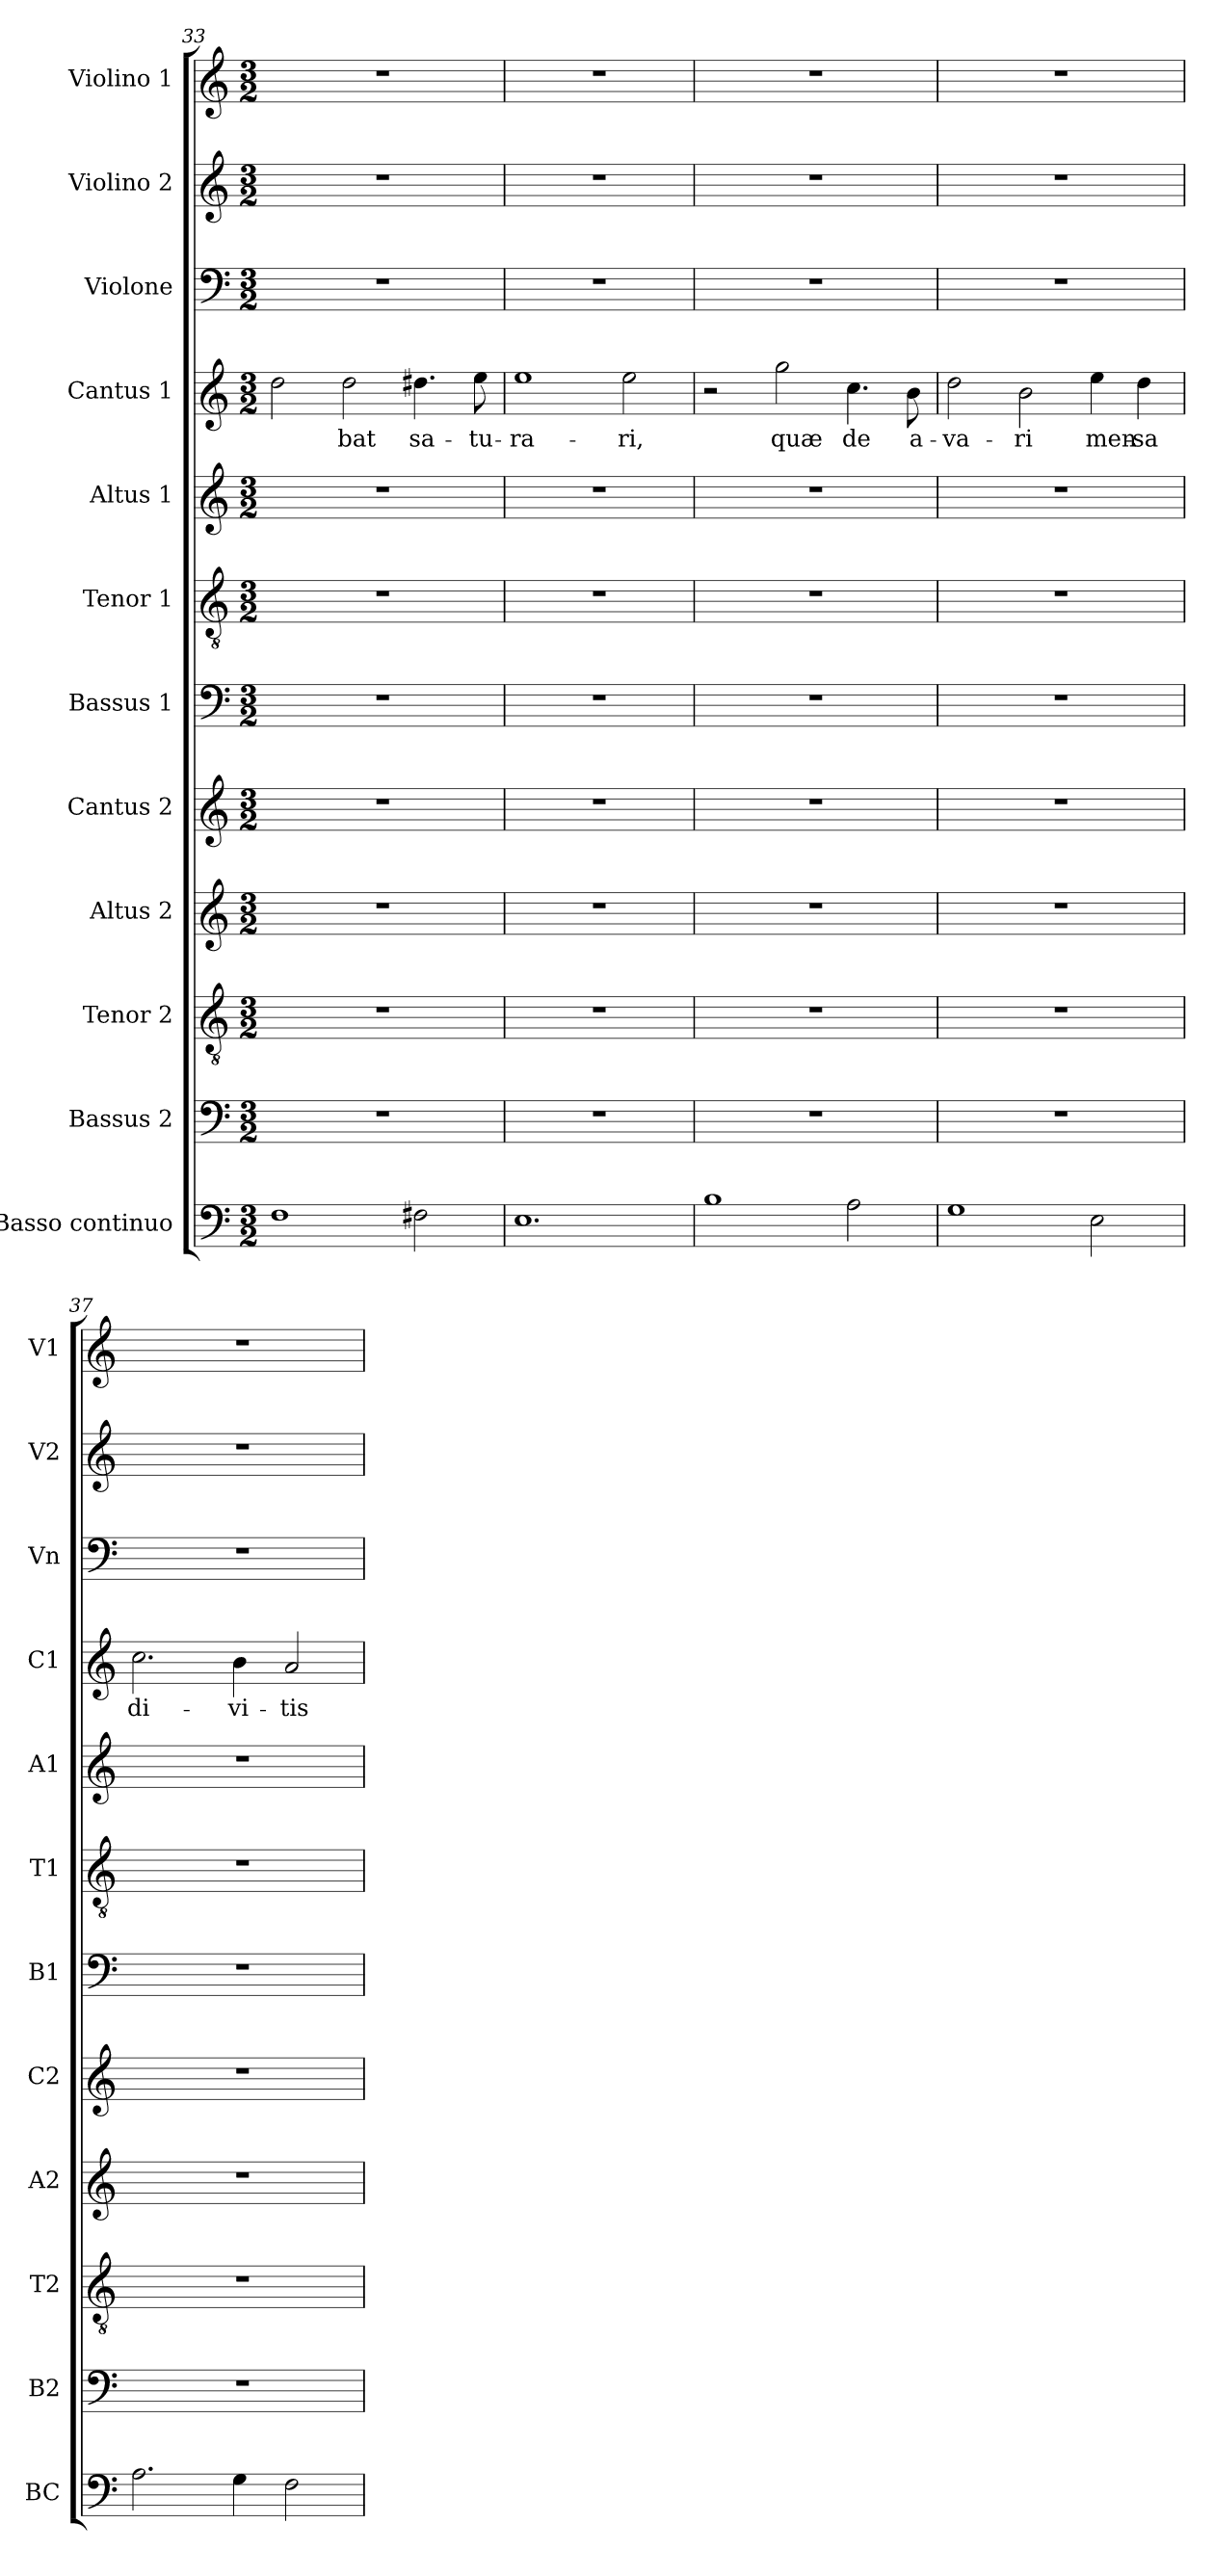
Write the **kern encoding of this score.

**kern	**kern	**kern	**kern	**kern	**kern	**kern	**kern	**kern	**text	**kern	**kern	**kern
*part12	*part11	*part10	*part9	*part8	*part7	*part6	*part5	*part4	*part4	*part3	*part2	*part1
*staff12	*staff11	*staff10	*staff9	*staff8	*staff7	*staff6	*staff5	*staff4	*staff4	*staff3	*staff2	*staff1
*I"Basso continuo	*I"Bassus 2	*I"Tenor 2	*I"Altus 2	*I"Cantus 2	*I"Bassus 1	*I"Tenor 1	*I"Altus 1	*I"Cantus 1	*	*I"Violone	*I"Violino 2	*I"Violino 1
*I'BC	*I'B2	*I'T2	*I'A2	*I'C2	*I'B1	*I'T1	*I'A1	*I'C1	*	*I'Vn	*I'V2	*I'V1
*clefF4	*clefF4	*clefGv2	*clefG2	*clefG2	*clefF4	*clefGv2	*clefG2	*clefG2	*	*clefF4	*clefG2	*clefG2
*ITrd7c12	*	*	*	*	*	*	*	*	*	*ITrd7c12	*	*
*k[]	*k[]	*k[]	*k[]	*k[]	*k[]	*k[]	*k[]	*k[]	*	*k[]	*k[]	*k[]
*C:	*C:	*C:	*C:	*C:	*C:	*C:	*C:	*C:	*	*C:	*C:	*C:
*M3/2	*M3/2	*M3/2	*M3/2	*M3/2	*M3/2	*M3/2	*M3/2	*M3/2	*	*M3/2	*M3/2	*M3/2
=33	=33	=33	=33	=33	=33	=33	=33	=33	=33	=33	=33	=33
1FF	1.r	1.r	1.r	1.r	1.r	1.r	1.r	2dd\	.	1.r	1.r	1.r
!	!	!	!	!	!	!	!	!	!LO:LY:b	!	!	!
.	.	.	.	.	.	.	.	2dd\	-bat	.	.	.
!	!	!	!	!	!	!	!	!	!LO:LY:b	!	!	!
2FF#X\	.	.	.	.	.	.	.	4.dd#X\	sa-	.	.	.
!	!	!	!	!	!	!	!	!	!LO:LY:b	!	!	!
.	.	.	.	.	.	.	.	8ee\	-tu-	.	.	.
=34	=34	=34	=34	=34	=34	=34	=34	=34	=34	=34	=34	=34
!	!	!	!	!	!	!	!	!	!LO:LY:b	!	!	!
1.EE	1.r	1.r	1.r	1.r	1.r	1.r	1.r	1ee	-ra-	1.r	1.r	1.r
!	!	!	!	!	!	!	!	!	!LO:LY:b	!	!	!
.	.	.	.	.	.	.	.	2ee\	-ri,	.	.	.
=35	=35	=35	=35	=35	=35	=35	=35	=35	=35	=35	=35	=35
1BB	1.r	1.r	1.r	1.r	1.r	1.r	1.r	2r	.	1.r	1.r	1.r
!	!	!	!	!	!	!	!	!	!LO:LY:b	!	!	!
.	.	.	.	.	.	.	.	2gg\	quæ	.	.	.
!	!	!	!	!	!	!	!	!	!LO:LY:b	!	!	!
2AA\	.	.	.	.	.	.	.	4.cc\	de	.	.	.
!	!	!	!	!	!	!	!	!	!LO:LY:b	!	!	!
.	.	.	.	.	.	.	.	8b\	a-	.	.	.
=36	=36	=36	=36	=36	=36	=36	=36	=36	=36	=36	=36	=36
!	!	!	!	!	!	!	!	!	!LO:LY:b	!	!	!
1GG	1.r	1.r	1.r	1.r	1.r	1.r	1.r	2dd\	-va-	1.r	1.r	1.r
!	!	!	!	!	!	!	!	!	!LO:LY:b	!	!	!
.	.	.	.	.	.	.	.	2b\	-ri	.	.	.
!	!	!	!	!	!	!	!	!	!LO:LY:b	!	!	!
2EE\	.	.	.	.	.	.	.	4ee\	men-	.	.	.
!	!	!	!	!	!	!	!	!	!LO:LY:b	!	!	!
.	.	.	.	.	.	.	.	4dd\	-sa	.	.	.
=37	=37	=37	=37	=37	=37	=37	=37	=37	=37	=37	=37	=37
!	!	!	!	!	!	!	!	!	!LO:LY:b	!	!	!
2.AA\	1.r	1.r	1.r	1.r	1.r	1.r	1.r	2.cc\	di-	1.r	1.r	1.r
!	!	!	!	!	!	!	!	!	!LO:LY:b	!	!	!
4GG\	.	.	.	.	.	.	.	4b\	-vi-	.	.	.
!	!	!	!	!	!	!	!	!	!LO:LY:b	!	!	!
2FF\	.	.	.	.	.	.	.	2a/	-tis	.	.	.
=	=	=	=	=	=	=	=	=	=	=	=	=
*-	*-	*-	*-	*-	*-	*-	*-	*-	*-	*-	*-	*-
